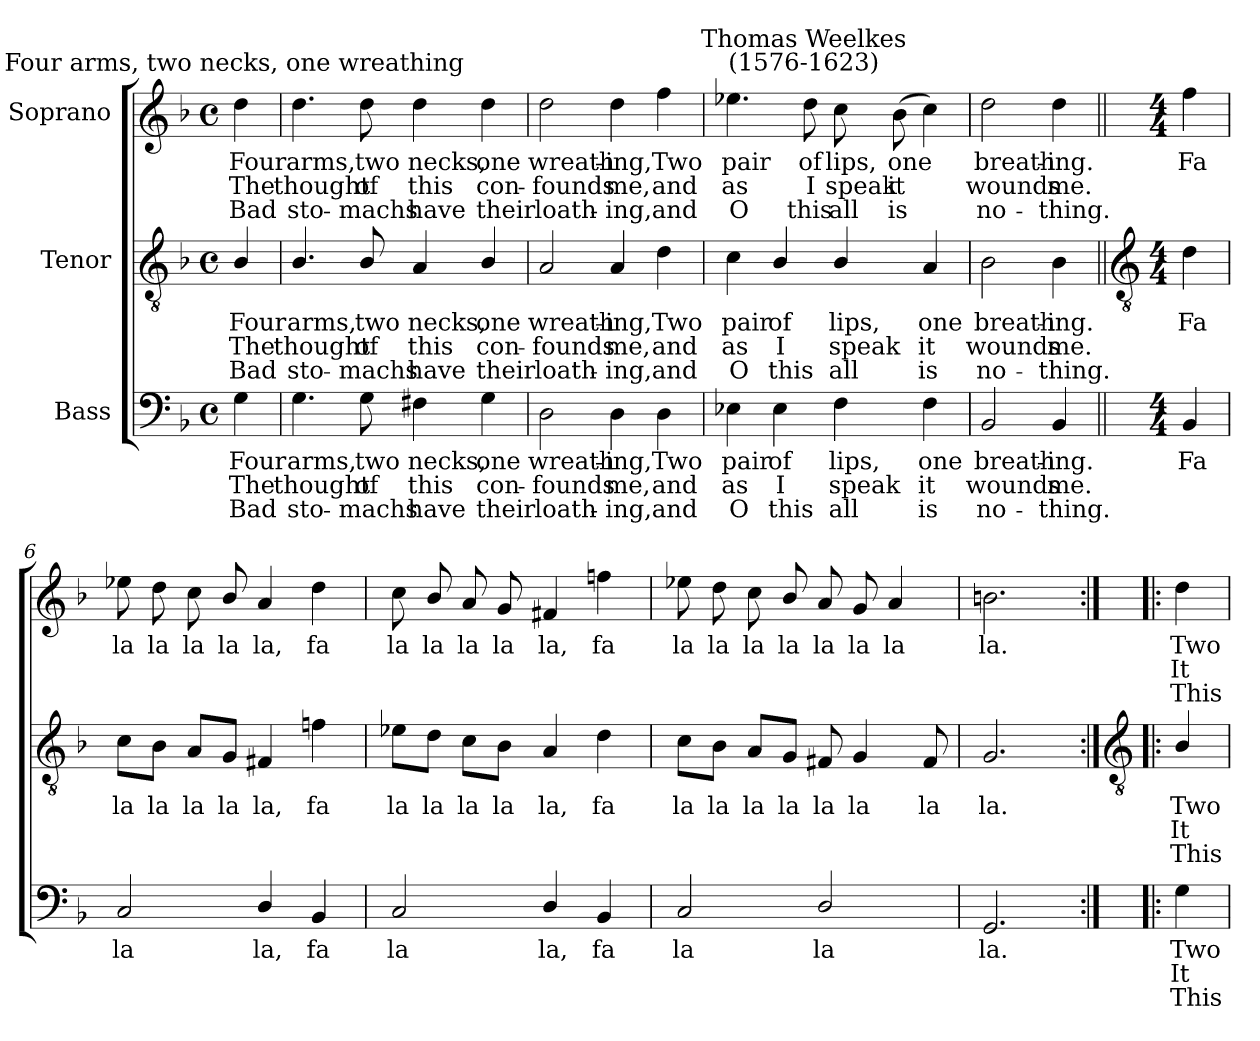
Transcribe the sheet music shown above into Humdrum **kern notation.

**kern	**text	**text	**text	**kern	**text	**text	**text	**kern	**text	**text	**text
*part3	*part3	*part3	*part3	*part2	*part2	*part2	*part2	*part1	*part1	*part1	*part1
*staff3	*staff3	*staff3	*staff3	*staff2	*staff2	*staff2	*staff2	*staff1	*staff1	*staff1	*staff1
*I"Bass	*	*	*	*I"Tenor	*	*	*	*I"Soprano	*	*	*
*clefF4	*	*	*	*clefGv2	*	*	*	*clefG2	*	*	*
*k[b-]	*	*	*	*k[b-]	*	*	*	*k[b-]	*	*	*
*F:	*	*	*	*F:	*	*	*	*F:	*	*	*
*M4/4	*	*	*	*M4/4	*	*	*	*M4/4	*	*	*
*met(c)	*	*	*	*met(c)	*	*	*	*met(c)	*	*	*
=	=	=	=	=	=	=	=	=	=	=	=
!	!	!	!	!	!	!	!	!LO:TX:a:cj:t=Four arms, two necks, one wreathing	!	!	!
!	!LO:LY:b	!LO:LY:b	!LO:LY:b	!	!LO:LY:b	!LO:LY:b	!LO:LY:b	!	!LO:LY:b	!LO:LY:b	!LO:LY:b
4G	Four	The	Bad	4B-/	Four	The	Bad	4dd	Four	The	Bad
=1	=1	=1	=1	=1	=1	=1	=1	=1	=1	=1	=1
!	!LO:LY:b	!LO:LY:b	!LO:LY:b	!	!LO:LY:b	!LO:LY:b	!LO:LY:b	!	!LO:LY:b	!LO:LY:b	!LO:LY:b
4.G	arms,	thought	sto-	4.B-/	arms,	thought	sto-	4.dd	arms,	thought	sto-
!	!LO:LY:b	!LO:LY:b	!LO:LY:b	!	!LO:LY:b	!LO:LY:b	!LO:LY:b	!	!LO:LY:b	!LO:LY:b	!LO:LY:b
8G	-two	of	machs	8B-/	-two	of	machs	8dd	-two	of	machs
!	!LO:LY:b	!LO:LY:b	!LO:LY:b	!	!LO:LY:b	!LO:LY:b	!LO:LY:b	!	!LO:LY:b	!LO:LY:b	!LO:LY:b
4F#X	necks,	this	have	4A	necks,	this	have	4dd	necks,	this	have
!	!LO:LY:b	!LO:LY:b	!LO:LY:b	!	!LO:LY:b	!LO:LY:b	!LO:LY:b	!	!LO:LY:b	!LO:LY:b	!LO:LY:b
4G	one	con-	-their	4B-/	one	con-	-their	4dd	one	con-	-their
=2	=2	=2	=2	=2	=2	=2	=2	=2	=2	=2	=2
!	!LO:LY:b	!LO:LY:b	!LO:LY:b	!	!LO:LY:b	!LO:LY:b	!LO:LY:b	!	!LO:LY:b	!LO:LY:b	!LO:LY:b
2D	wreath-	-founds	loath-	2A	wreath-	-founds	loath-	2dd	wreath-	-founds	loath-
!	!LO:LY:b	!LO:LY:b	!LO:LY:b	!	!LO:LY:b	!LO:LY:b	!LO:LY:b	!	!LO:LY:b	!LO:LY:b	!LO:LY:b
4D	-ing,	me,	ing,	4A	-ing,	me,	ing,	4dd	-ing,	me,	ing,
!	!LO:LY:b	!LO:LY:b	!LO:LY:b	!	!LO:LY:b	!LO:LY:b	!LO:LY:b	!	!LO:LY:b	!LO:LY:b	!LO:LY:b
4D	Two	and	and	4d	Two	and	and	4ff	Two	and	and
=3	=3	=3	=3	=3	=3	=3	=3	=3	=3	=3	=3
!	!LO:LY:b	!LO:LY:b	!LO:LY:b	!	!LO:LY:b	!LO:LY:b	!LO:LY:b	!	!LO:LY:b	!LO:LY:b	!LO:LY:b
4E-X	pair	as	O	4c	pair	as	O	4.ee-X	pair	as	O
!	!LO:LY:b	!LO:LY:b	!LO:LY:b	!	!LO:LY:b	!LO:LY:b	!LO:LY:b	!	!	!	!
4E-	of	I	this	4B-/	of	I	this	.	.	.	.
!	!	!	!	!	!	!	!	!LO:TX:a:cj:t=Thomas Weelkes\n(1576-1623)	!	!	!
!	!	!	!	!	!	!	!	!	!LO:LY:b	!LO:LY:b	!LO:LY:b
.	.	.	.	.	.	.	.	8dd	of	I	this
!	!LO:LY:b	!LO:LY:b	!LO:LY:b	!	!LO:LY:b	!LO:LY:b	!LO:LY:b	!	!LO:LY:b	!LO:LY:b	!LO:LY:b
4F	lips,	speak	all	4B-/	lips,	speak	all	8cc	lips,	speak	all
!	!	!	!	!	!	!	!	!	!LO:LY:b	!LO:LY:b	!LO:LY:b
.	.	.	.	.	.	.	.	(>8b-L	one	it	is
!	!LO:LY:b	!LO:LY:b	!LO:LY:b	!	!LO:LY:b	!LO:LY:b	!LO:LY:b	!	!	!	!
4F	one	it	is	4A	one	it	is	4cc)	.	.	.
=4	=4	=4	=4	=4	=4	=4	=4	=4	=4	=4	=4
!	!LO:LY:b	!LO:LY:b	!LO:LY:b	!	!LO:LY:b	!LO:LY:b	!LO:LY:b	!	!LO:LY:b	!LO:LY:b	!LO:LY:b
2BB-	breath-	-wounds	no-	2B-	breath-	-wounds	no-	2dd	breath-	-wounds	no-
!	!LO:LY:b	!LO:LY:b	!LO:LY:b	!	!LO:LY:b	!LO:LY:b	!LO:LY:b	!	!LO:LY:b	!LO:LY:b	!LO:LY:b
4BB-	-ing.	me.	thing.	4B-	-ing.	me.	thing.	4dd	-ing.	me.	thing.
!!LO:LB:g=z
=5||	=5||	=5||	=5||	=5||	=5||	=5||	=5||	=5||	=5||	=5||	=5||
*	*	*	*	*clefGv2	*	*	*	*	*	*	*
*M4/4	*	*	*	*M4/4	*	*	*	*M4/4	*	*	*
!	!LO:LY:b	!	!	!	!LO:LY:b	!	!	!	!LO:LY:b	!	!
4BB-	Fa	.	.	4d	Fa	.	.	4ff	Fa	.	.
=6	=6	=6	=6	=6	=6	=6	=6	=6	=6	=6	=6
!	!LO:LY:b	!	!	!	!LO:LY:b	!	!	!	!LO:LY:b	!	!
2C	la	.	.	8c\L	la	.	.	8ee-X	la	.	.
!	!	!	!	!	!LO:LY:b	!	!	!	!LO:LY:b	!	!
.	.	.	.	8B-\J	la	.	.	8dd	la	.	.
!	!	!	!	!	!LO:LY:b	!	!	!	!LO:LY:b	!	!
.	.	.	.	8A/L	la	.	.	8cc	la	.	.
!	!	!	!	!	!LO:LY:b	!	!	!	!LO:LY:b	!	!
.	.	.	.	8G/J	la	.	.	8b-/	la	.	.
!	!LO:LY:b	!	!	!	!LO:LY:b	!	!	!	!LO:LY:b	!	!
4D/	la,	.	.	4F#X	la,	.	.	4a	la,	.	.
!	!LO:LY:b	!	!	!	!LO:LY:b	!	!	!	!LO:LY:b	!	!
4BB-	fa	.	.	4fn	fa	.	.	4dd	fa	.	.
=7	=7	=7	=7	=7	=7	=7	=7	=7	=7	=7	=7
!	!LO:LY:b	!	!	!	!LO:LY:b	!	!	!	!LO:LY:b	!	!
2C	la	.	.	8e-X\L	la	.	.	8cc	la	.	.
!	!	!	!	!	!LO:LY:b	!	!	!	!LO:LY:b	!	!
.	.	.	.	8d\J	la	.	.	8b-/	la	.	.
!	!	!	!	!	!LO:LY:b	!	!	!	!LO:LY:b	!	!
.	.	.	.	8c\L	la	.	.	8a	la	.	.
!	!	!	!	!	!LO:LY:b	!	!	!	!LO:LY:b	!	!
.	.	.	.	8B-\J	la	.	.	8g	la	.	.
!	!LO:LY:b	!	!	!	!LO:LY:b	!	!	!	!LO:LY:b	!	!
4D/	la,	.	.	4A	la,	.	.	4f#X	la,	.	.
!	!LO:LY:b	!	!	!	!LO:LY:b	!	!	!	!LO:LY:b	!	!
4BB-	fa	.	.	4d	fa	.	.	4ffn	fa	.	.
=8	=8	=8	=8	=8	=8	=8	=8	=8	=8	=8	=8
!	!LO:LY:b	!	!	!	!LO:LY:b	!	!	!	!LO:LY:b	!	!
2C	la	.	.	8c\L	la	.	.	8ee-X	la	.	.
!	!	!	!	!	!LO:LY:b	!	!	!	!LO:LY:b	!	!
.	.	.	.	8B-\J	la	.	.	8dd	la	.	.
!	!	!	!	!	!LO:LY:b	!	!	!	!LO:LY:b	!	!
.	.	.	.	8A/L	la	.	.	8cc	la	.	.
!	!	!	!	!	!LO:LY:b	!	!	!	!LO:LY:b	!	!
.	.	.	.	8G/J	la	.	.	8b-/	la	.	.
!	!LO:LY:b	!	!	!	!LO:LY:b	!	!	!	!LO:LY:b	!	!
2D/	la	.	.	8F#X	la	.	.	8a	la	.	.
!	!	!	!	!	!LO:LY:b	!	!	!	!LO:LY:b	!	!
.	.	.	.	4G	la	.	.	8g	la	.	.
!	!	!	!	!	!	!	!	!	!LO:LY:b	!	!
.	.	.	.	.	.	.	.	4a	la	.	.
!	!	!	!	!	!LO:LY:b	!	!	!	!	!	!
.	.	.	.	8F#	la	.	.	.	.	.	.
=9	=9	=9	=9	=9	=9	=9	=9	=9	=9	=9	=9
!	!LO:LY:b	!	!	!	!LO:LY:b	!	!	!	!LO:LY:b	!	!
2.GG	la.	.	.	2.G	la.	.	.	2.bn	la.	.	.
!!LO:LB:g=z
=10:|!|:	=10:|!|:	=10:|!|:	=10:|!|:	=10:|!|:	=10:|!|:	=10:|!|:	=10:|!|:	=10:|!|:	=10:|!|:	=10:|!|:	=10:|!|:
*	*	*	*	*clefGv2	*	*	*	*	*	*	*
!	!LO:LY:b	!LO:LY:b	!LO:LY:b	!	!LO:LY:b	!LO:LY:b	!LO:LY:b	!	!LO:LY:b	!LO:LY:b	!LO:LY:b
4G	Two	It	This	4B-/	Two	It	This	4dd	Two	It	This
=	=	=	=	=	=	=	=	=	=	=	=
*-	*-	*-	*-	*-	*-	*-	*-	*-	*-	*-	*-
